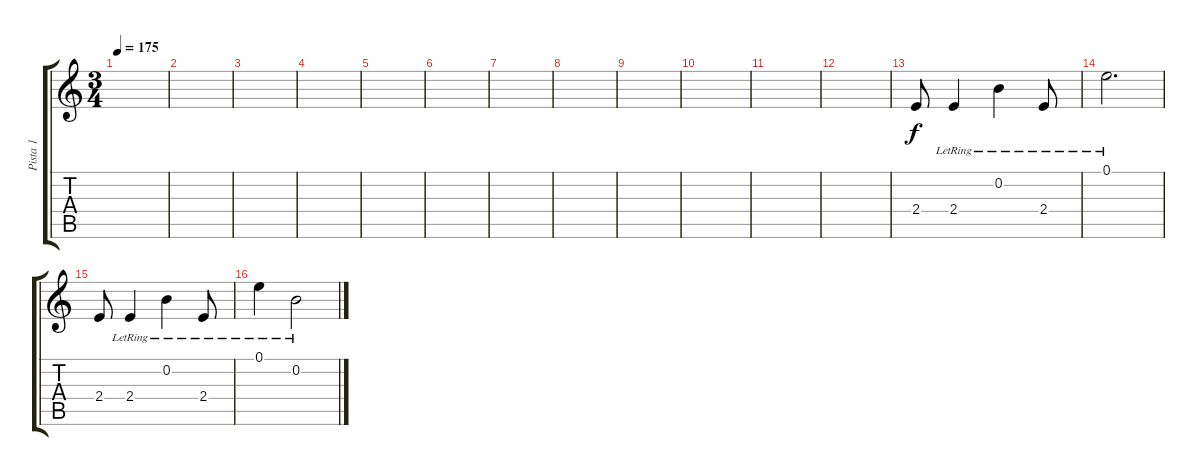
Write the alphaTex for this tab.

\track ("Pista 1" "Pista 1") {instrument acousticguitarsteel}
\staff {score tabs}
\tuning (E4 B3 G3 D3 A2 E2) {hide}
\ts (3 4)
\tempo 175
\clef g2
\ks c
|
|
|
|
|
|
|
|
|
|
|
|
2.4.8 2.4{lr}.4 0.2{lr}.4 2.4{lr}.8 |
0.1{lr}.2{d} |
2.4.8 2.4{lr}.4 0.2{lr}.4 2.4{lr}.8 |
0.1{lr}.4 0.2{lr}.2
